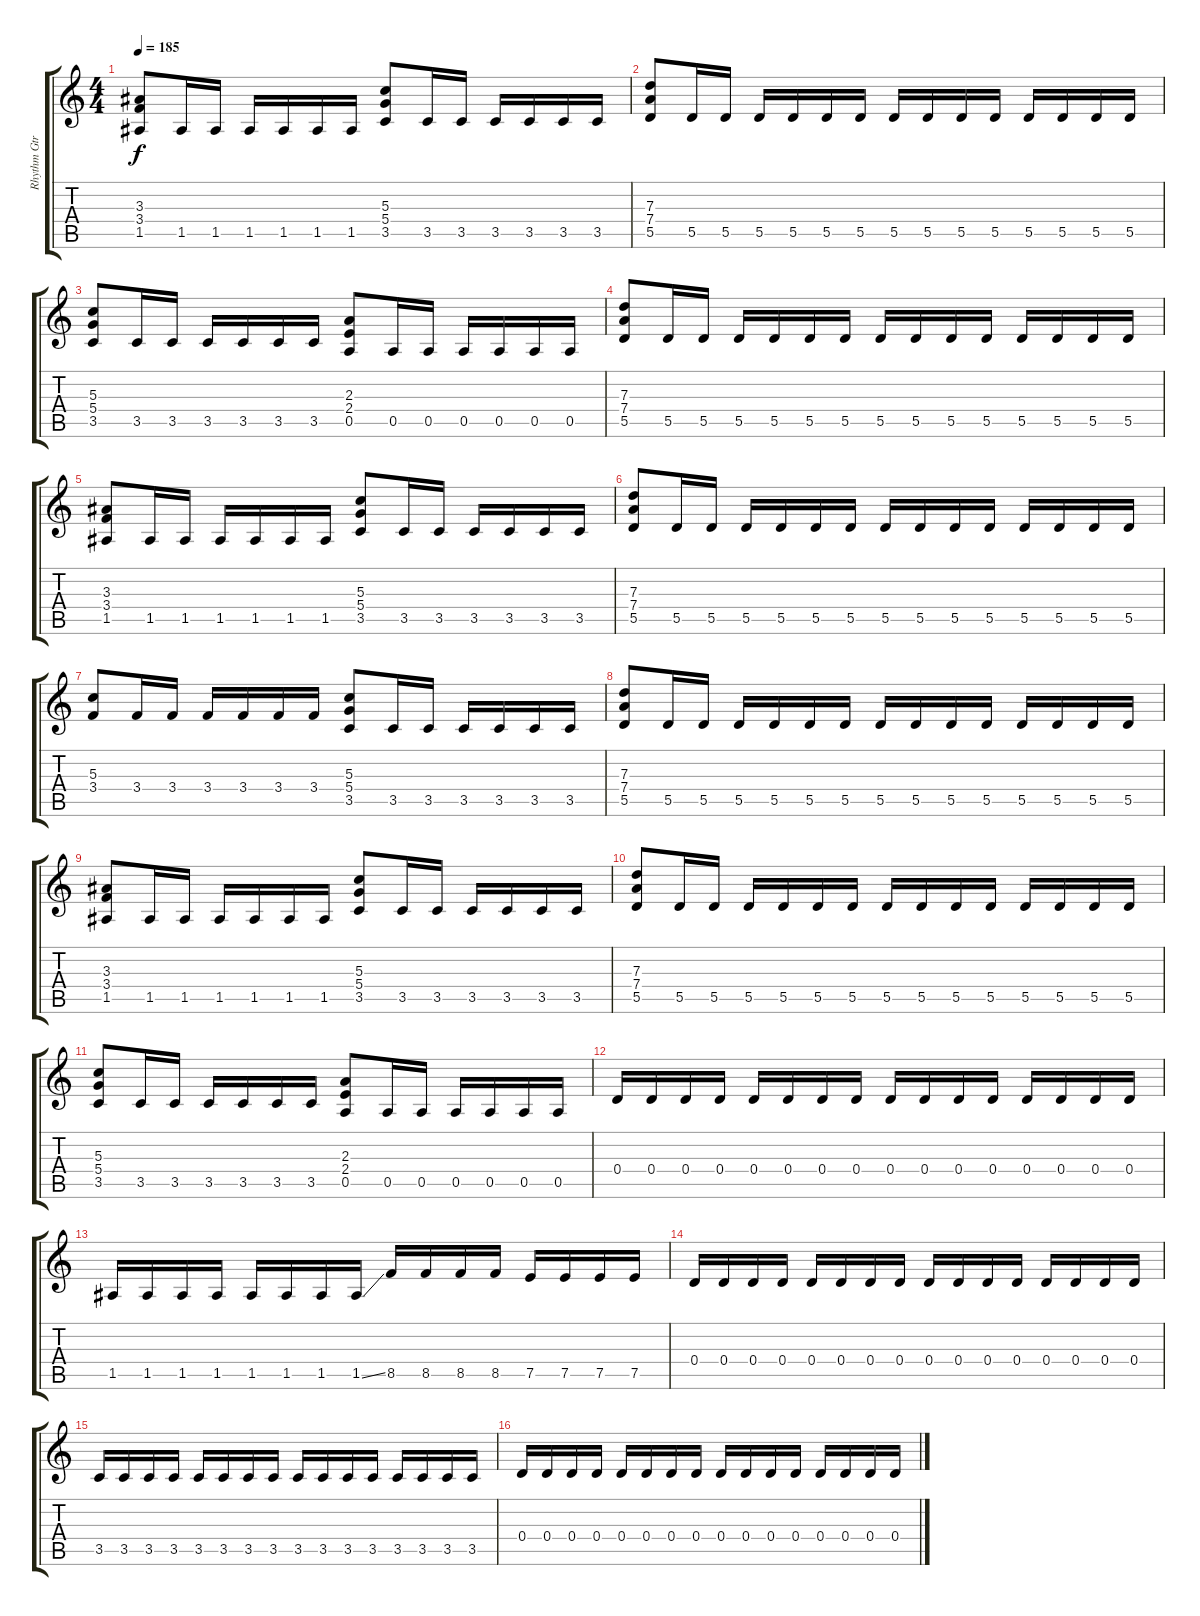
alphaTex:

\track ("Rhythm Gtr." "Rhythm Gtr") {instrument distortionguitar}
\staff {score tabs}
\tuning (E4 B3 G3 D3 A2 E2) {hide}
\ts (4 4)
\tempo 185
\clef g2
\ks c
(3.3 3.4 1.5).8{dy f} 1.5.16 1.5.16 1.5.16 1.5.16 1.5.16 1.5.16 (5.3 5.4 3.5).8 3.5.16 3.5.16 3.5.16 3.5.16 3.5.16 3.5.16 |
(7.3 7.4 5.5).8 5.5.16 5.5.16 5.5.16 5.5.16 5.5.16 5.5.16 5.5.16 5.5.16 5.5.16 5.5.16 5.5.16 5.5.16 5.5.16 5.5.16 |
(5.3 5.4 3.5).8 3.5.16 3.5.16 3.5.16 3.5.16 3.5.16 3.5.16 (2.3 2.4 0.5).8 0.5.16 0.5.16 0.5.16 0.5.16 0.5.16 0.5.16 |
(7.3 7.4 5.5).8{volume 14} 5.5.16 5.5.16 5.5.16 5.5.16 5.5.16 5.5.16 5.5.16 5.5.16 5.5.16 5.5.16 5.5.16 5.5.16 5.5.16 5.5.16 |
(3.3 3.4 1.5).8 1.5.16 1.5.16 1.5.16 1.5.16 1.5.16 1.5.16 (5.3 5.4 3.5).8 3.5.16 3.5.16 3.5.16 3.5.16 3.5.16 3.5.16 |
(7.3 7.4 5.5).8 5.5.16 5.5.16 5.5.16 5.5.16 5.5.16 5.5.16 5.5.16 5.5.16 5.5.16 5.5.16 5.5.16 5.5.16 5.5.16 5.5.16 |
(5.3 3.4).8 3.4.16 3.4.16 3.4.16 3.4.16 3.4.16 3.4.16 (5.3 5.4 3.5).8 3.5.16 3.5.16 3.5.16 3.5.16 3.5.16 3.5.16 |
(7.3 7.4 5.5).8 5.5.16 5.5.16 5.5.16 5.5.16 5.5.16 5.5.16 5.5.16 5.5.16 5.5.16 5.5.16 5.5.16 5.5.16 5.5.16 5.5.16 |
(3.3 3.4 1.5).8 1.5.16 1.5.16 1.5.16 1.5.16 1.5.16 1.5.16 (5.3 5.4 3.5).8 3.5.16 3.5.16 3.5.16 3.5.16 3.5.16 3.5.16 |
(7.3 7.4 5.5).8 5.5.16 5.5.16 5.5.16 5.5.16 5.5.16 5.5.16 5.5.16 5.5.16 5.5.16 5.5.16 5.5.16 5.5.16 5.5.16 5.5.16 |
(5.3 5.4 3.5).8 3.5.16 3.5.16 3.5.16 3.5.16 3.5.16 3.5.16 (2.3 2.4 0.5).8 0.5.16 0.5.16 0.5.16 0.5.16 0.5.16 0.5.16 |
0.4.16 0.4.16 0.4.16 0.4.16 0.4.16 0.4.16 0.4.16 0.4.16 0.4.16 0.4.16 0.4.16 0.4.16 0.4.16 0.4.16 0.4.16 0.4.16 |
1.5.16 1.5.16 1.5.16 1.5.16 1.5.16 1.5.16 1.5.16 1.5{ss}.16 8.5.16 8.5.16 8.5.16 8.5.16 7.5.16 7.5.16 7.5.16 7.5.16 |
0.4.16 0.4.16 0.4.16 0.4.16 0.4.16 0.4.16 0.4.16 0.4.16 0.4.16 0.4.16 0.4.16 0.4.16 0.4.16 0.4.16 0.4.16 0.4.16 |
3.5.16 3.5.16 3.5.16 3.5.16 3.5.16 3.5.16 3.5.16 3.5.16 3.5.16 3.5.16 3.5.16 3.5.16 3.5.16 3.5.16 3.5.16 3.5.16 |
0.4.16 0.4.16 0.4.16 0.4.16 0.4.16 0.4.16 0.4.16 0.4.16 0.4.16 0.4.16 0.4.16 0.4.16 0.4.16 0.4.16 0.4.16 0.4.16
